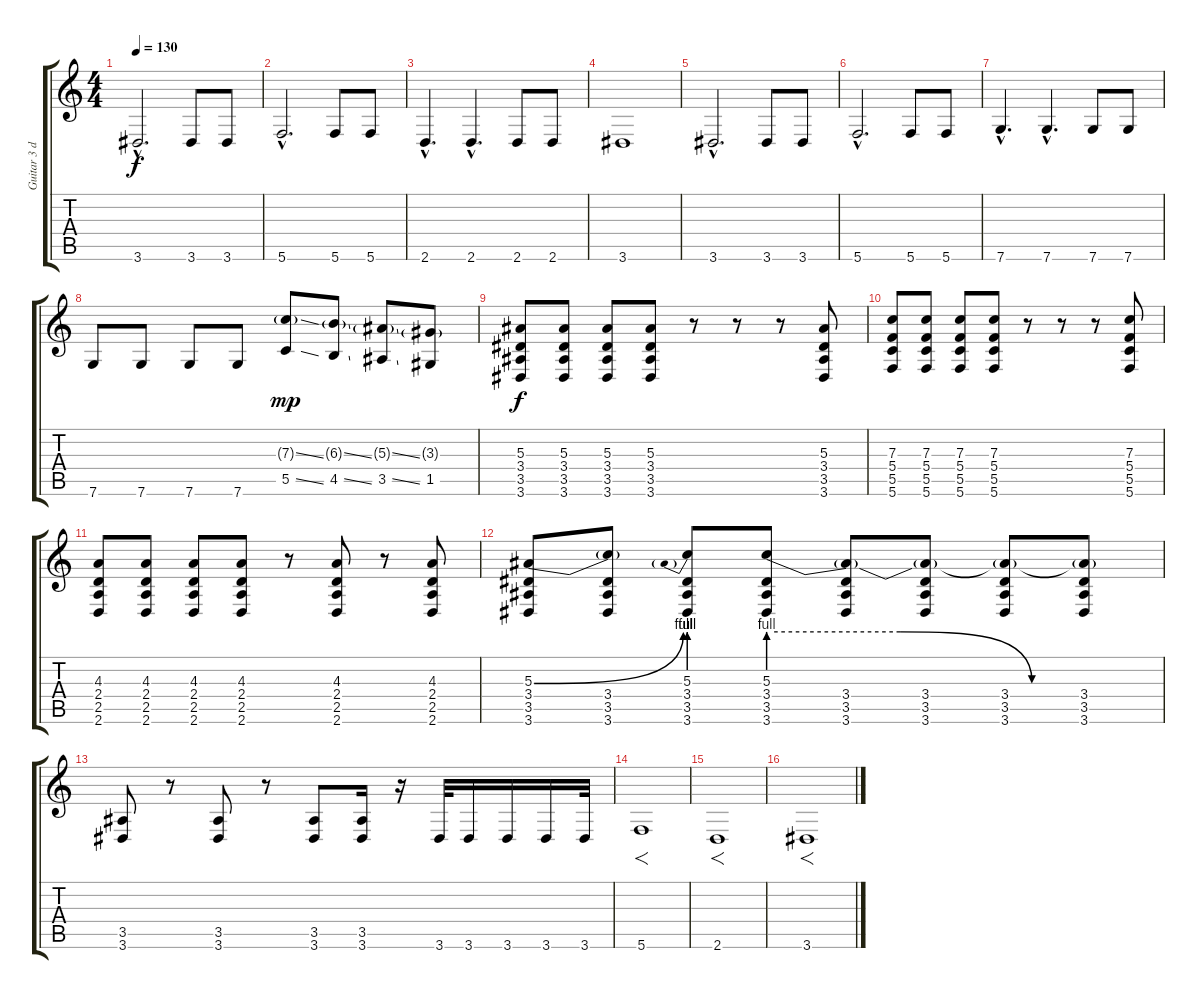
\track ("Guitar 3 dist." "Guitar 3 d") {instrument distortionguitar}
\staff {score tabs}
\tuning (D4 A3 F3 C3 G2 C2) {hide}
\ts (4 4)
\tempo 130
\clef g2
\ks c
3.6{hac}.2{d dy f volume 16 instrument distortionguitar} 3.6.8 3.6.8 |
5.6{hac}.2{d} 5.6.8 5.6.8 |
2.6{hac}.4{d} 2.6{hac}.4{d} 2.6.8 2.6.8 |
3.6.1 |
3.6{hac}.2{d volume 16 instrument distortionguitar} 3.6.8 3.6.8 |
5.6{hac}.2{d} 5.6.8 5.6.8 |
7.6{hac}.4{d} 7.6{hac}.4{d} 7.6.8 7.6.8 |
7.6.8 7.6.8 7.6.8 7.6.8 (7.3{ss g} 5.5{ss}).8{dy mp} (6.3{ss g} 4.5{ss}).8 (5.3{ss g} 3.5{ss}).8 (3.3{g} 1.5).8 |
(5.3 3.4 3.5 3.6).8{dy f} (5.3 3.4 3.5 3.6).8 (5.3 3.4 3.5 3.6).8 (5.3 3.4 3.5 3.6).8 r.8 r.8 r.8 (5.3 3.4 3.5 3.6).8 |
(7.3 5.4 5.5 5.6).8 (7.3 5.4 5.5 5.6).8 (7.3 5.4 5.5 5.6).8 (7.3 5.4 5.5 5.6).8 r.8 r.8 r.8 (7.3 5.4 5.5 5.6).8 |
(4.3 2.4 2.5 2.6).8 (4.3 2.4 2.5 2.6).8 (4.3 2.4 2.5 2.6).8 (4.3 2.4 2.5 2.6).8 r.8 (4.3 2.4 2.5 2.6).8 r.8 (4.3 2.4 2.5 2.6).8 |
(5.3{be (bend 0 0 60 4)} 3.4 3.5 3.6).8 (5.3{t} 3.4 3.5 3.6).8 (5.3{be (prebend 0 4 60 4)} 3.4 3.5 3.6).8 (5.3{be (custom 0 4 20 4 40 0 60 0)} 3.4 3.5 3.6).8 (5.3{t} 3.4 3.5 3.6).8 (5.3{t} 3.4 3.5 3.6).8 (5.3{t} 3.4 3.5 3.6).8 (5.3{t} 3.4 3.5 3.6).8 |
(3.5 3.6).8 r.8 (3.5 3.6).8 r.8 (3.5 3.6).8 (3.5 3.6).16 r.16 3.6.32 3.6.16 3.6.16 3.6.16 3.6.32 |
5.6.1{f} |
2.6.1{f} |
3.6.1{f}
